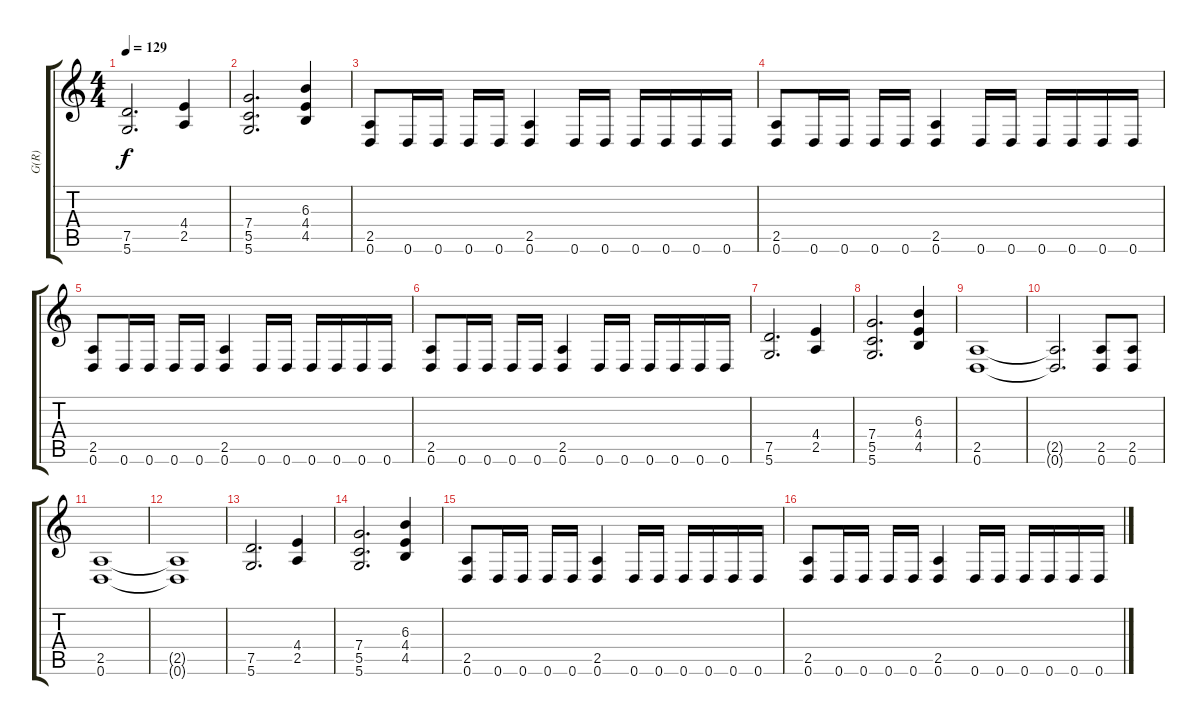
\track ("G(R)" "G(R)") {instrument overdrivenguitar}
\staff {score tabs}
\tuning (D4 A3 F3 C3 G2 D2) {hide}
\ts (4 4)
\tempo 129
\clef g2
\ks c
(7.5 5.6).2{d dy f} (4.4 2.5).4 |
(7.4 5.5 5.6).2{d} (6.3 4.4 4.5).4 |
(2.5 0.6).8 0.6.16 0.6.16 0.6.16 0.6.16 (2.5 0.6).4 0.6.16 0.6.16 0.6.16 0.6.16 0.6.16 0.6.16 |
(2.5 0.6).8 0.6.16 0.6.16 0.6.16 0.6.16 (2.5 0.6).4 0.6.16 0.6.16 0.6.16 0.6.16 0.6.16 0.6.16 |
(2.5 0.6).8 0.6.16 0.6.16 0.6.16 0.6.16 (2.5 0.6).4 0.6.16 0.6.16 0.6.16 0.6.16 0.6.16 0.6.16 |
(2.5 0.6).8 0.6.16 0.6.16 0.6.16 0.6.16 (2.5 0.6).4 0.6.16 0.6.16 0.6.16 0.6.16 0.6.16 0.6.16 |
(7.5 5.6).2{d} (4.4 2.5).4 |
(7.4 5.5 5.6).2{d} (6.3 4.4 4.5).4 |
(2.5 0.6).1 |
(2.5{t} 0.6{t}).2{d} (2.5 0.6).8 (2.5 0.6).8 |
(2.5 0.6).1 |
(2.5{t} 0.6{t}).1 |
(7.5 5.6).2{d} (4.4 2.5).4 |
(7.4 5.5 5.6).2{d} (6.3 4.4 4.5).4 |
(2.5 0.6).8 0.6.16 0.6.16 0.6.16 0.6.16 (2.5 0.6).4 0.6.16 0.6.16 0.6.16 0.6.16 0.6.16 0.6.16 |
(2.5 0.6).8 0.6.16 0.6.16 0.6.16 0.6.16 (2.5 0.6).4 0.6.16 0.6.16 0.6.16 0.6.16 0.6.16 0.6.16
